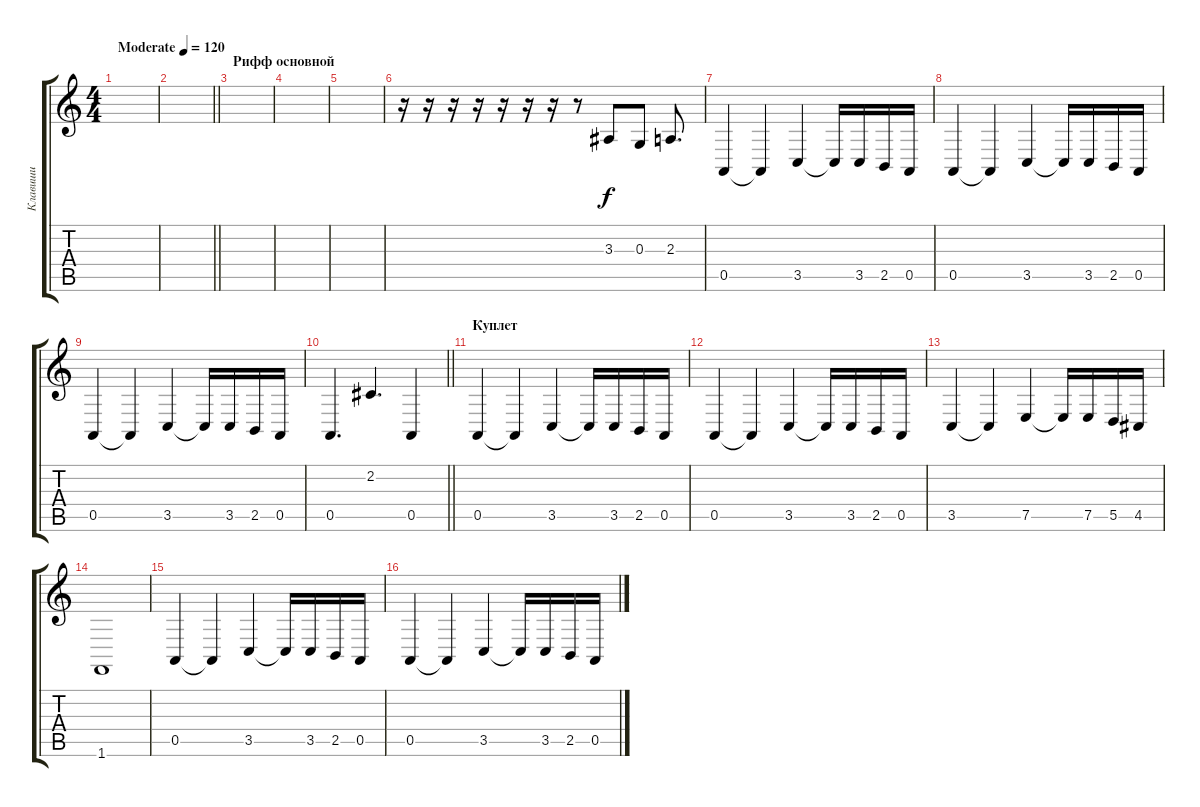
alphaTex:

\track ("Клавиши" "Клавиши") {instrument churchorgan}
\staff {score tabs}
\tuning (E4 B3 G3 D3 A2 E2) {hide}
\ts (4 4)
\tempo (120 "Moderate")
\clef g2
\ks c
|
\barLineRight lightlight
|
\section ("" "Рифф основной")
|
|
|
r.16 r.16 r.16 r.16 r.16 r.16 r.16 r.8 3.3.8 0.3.8 2.3.8{d} |
0.5.4 0.5{t}.4 3.5.4 3.5{t}.16 3.5.16 2.5.16 0.5.16 |
0.5.4 0.5{t}.4 3.5.4 3.5{t}.16 3.5.16 2.5.16 0.5.16 |
0.5.4 0.5{t}.4 3.5.4 3.5{t}.16 3.5.16 2.5.16 0.5.16 |
\barLineRight lightlight
0.5.4{d} 2.2.4{d} 0.5.4 |
\section ("" "Куплет")
0.5.4 0.5{t}.4 3.5.4 3.5{t}.16 3.5.16 2.5.16 0.5.16 |
0.5.4 0.5{t}.4 3.5.4 3.5{t}.16 3.5.16 2.5.16 0.5.16 |
3.5.4 3.5{t}.4 7.5.4 7.5{t}.16 7.5.16 5.5.16 4.5.16 |
1.6.1 |
0.5.4 0.5{t}.4 3.5.4 3.5{t}.16 3.5.16 2.5.16 0.5.16 |
0.5.4 0.5{t}.4 3.5.4 3.5{t}.16 3.5.16 2.5.16 0.5.16
